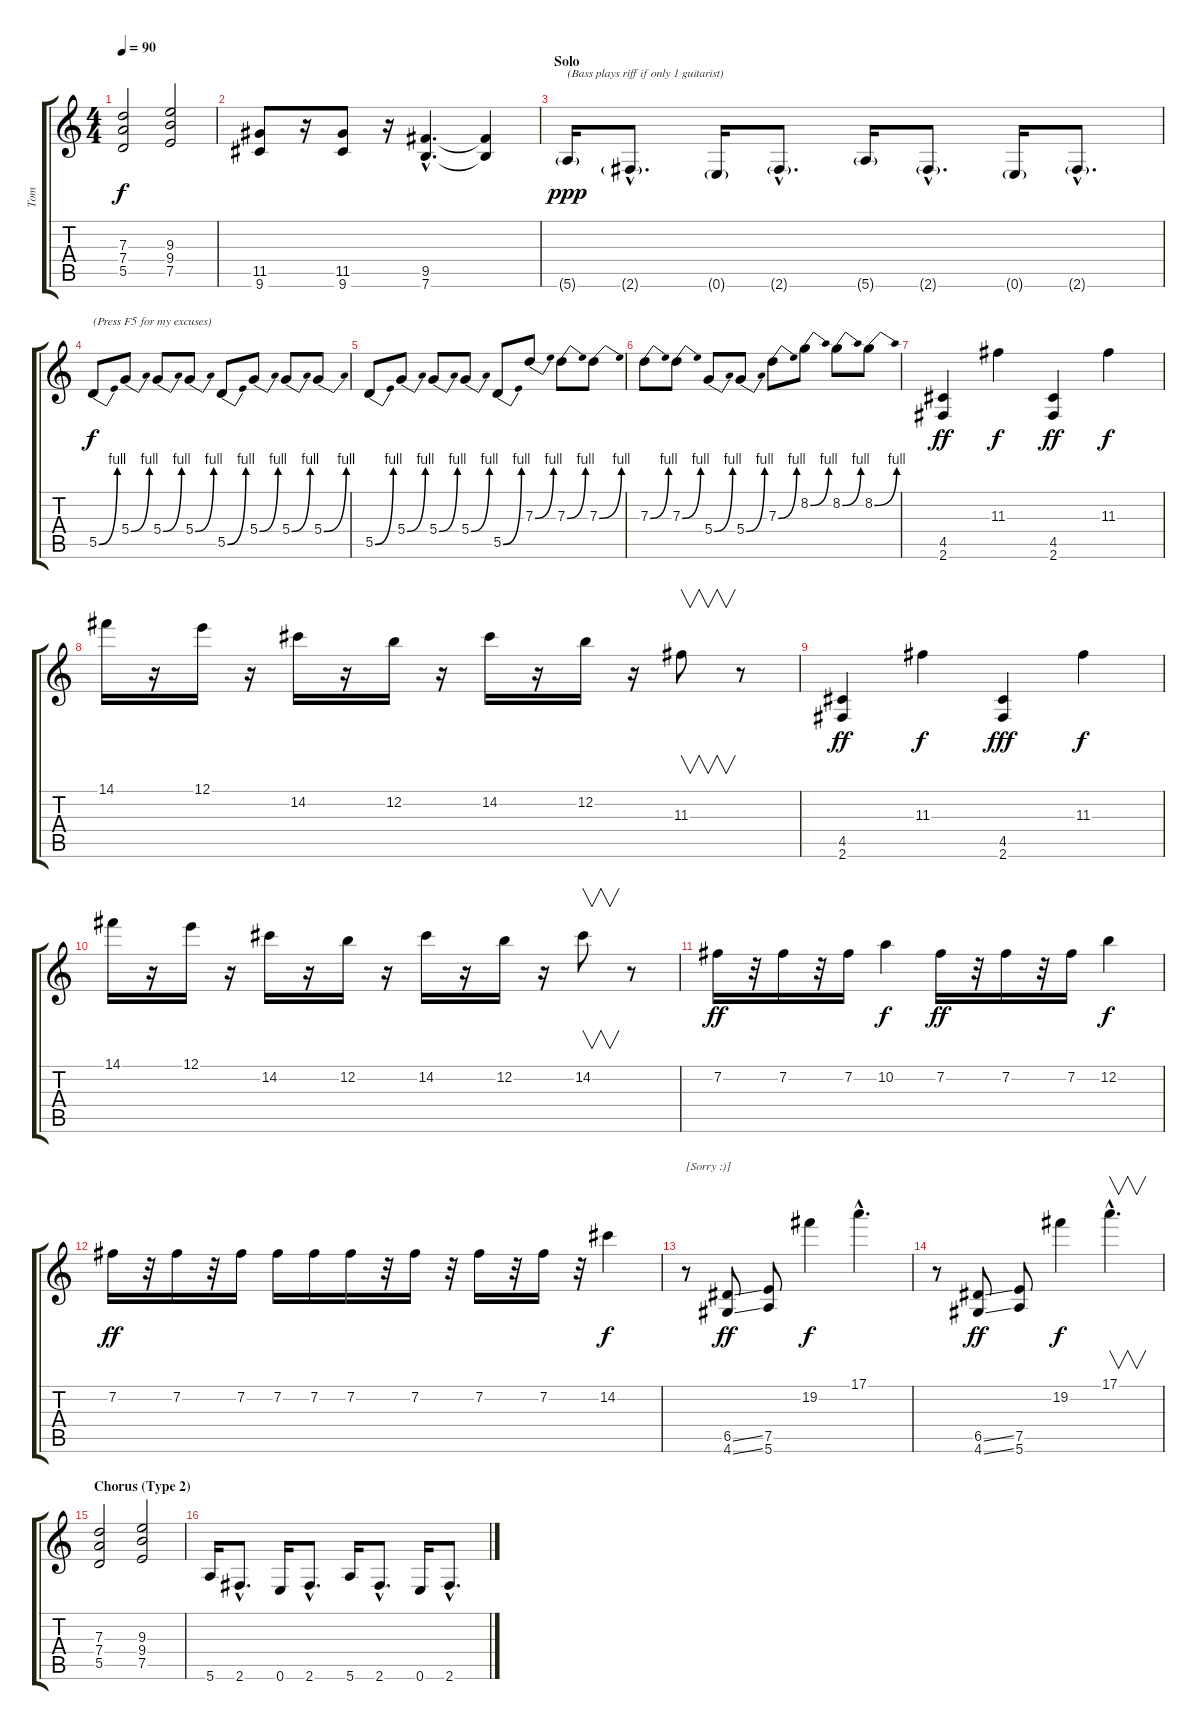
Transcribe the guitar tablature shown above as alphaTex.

\track ("Tom" "Tom") {instrument overdrivenguitar}
\staff {score tabs}
\tuning (E4 B3 G3 D3 A2 E2) {hide}
\ts (4 4)
\tempo 90
\clef g2
\ks c
(7.3 7.4 5.5).2{dy f} (9.3 9.4 7.5).2 |
(11.5 9.6).8 r.16 (11.5 9.6).8 r.16 (9.5{hac} 7.6{hac}).4{d} (9.5{t} 7.6{t}).4 |
\section ("" "Solo")
5.6{g}.16{txt "(Bass plays riff if only 1 guitarist)" dy ppp} 2.6{g hac}.8{d} 0.6{g}.16 2.6{g hac}.8{d} 5.6{g}.16 2.6{g hac}.8{d} 0.6{g}.16 2.6{g hac}.8{d} |
5.5{be (bend 0 0 60 4)}.8{txt "(Press F5 for my excuses)" dy f} 5.4{be (bend 0 0 60 4)}.8 5.4{be (bend 0 0 60 4)}.8 5.4{be (bend 0 0 60 4)}.8 5.5{be (bend 0 0 60 4)}.8 5.4{be (bend 0 0 60 4)}.8 5.4{be (bend 0 0 60 4)}.8 5.4{be (bend 0 0 60 4)}.8 |
5.5{be (bend 0 0 60 4)}.8 5.4{be (bend 0 0 60 4)}.8 5.4{be (bend 0 0 60 4)}.8 5.4{be (bend 0 0 60 4)}.8 5.5{be (bend 0 0 60 4)}.8 7.3{be (bend 0 0 60 4)}.8 7.3{be (bend 0 0 60 4)}.8 7.3{be (bend 0 0 60 4)}.8 |
7.3{be (bend 0 0 60 4)}.8 7.3{be (bend 0 0 60 4)}.8 5.4{be (bend 0 0 60 4)}.8 5.4{be (bend 0 0 60 4)}.8 7.3{be (bend 0 0 60 4)}.8 8.2{be (bend 0 0 60 4)}.8 8.2{be (bend 0 0 60 4)}.8 8.2{be (bend 0 0 60 4)}.8 |
(4.5 2.6).4{dy ff instrument mutedtrumpet} 11.3.4{dy f instrument overdrivenguitar} (4.5 2.6).4{dy ff instrument mutedtrumpet} 11.3.4{dy f instrument overdrivenguitar} |
14.1.16 r.16 12.1.16 r.16 14.2.16 r.16 12.2.16 r.16 14.2.16 r.16 12.2.16 r.16 11.3.8{v} r.8 |
(4.5 2.6).4{dy ff instrument mutedtrumpet} 11.3.4{dy f instrument overdrivenguitar} (4.5 2.6).4{dy fff instrument mutedtrumpet} 11.3.4{dy f instrument overdrivenguitar} |
14.1.16 r.16 12.1.16 r.16 14.2.16 r.16 12.2.16 r.16 14.2.16 r.16 12.2.16 r.16 14.2.8{v} r.8 |
7.2.16{dy ff instrument mutedtrumpet} r.32 7.2.16 r.32 7.2.16 10.2.4{dy f instrument overdrivenguitar} 7.2.16{dy ff instrument mutedtrumpet} r.32 7.2.16 r.32 7.2.16 12.2.4{dy f instrument overdrivenguitar} |
7.2.16{dy ff instrument mutedtrumpet} r.32 7.2.16 r.32 7.2.16 7.2.16 7.2.16 7.2.16 r.32 7.2.16 r.32 7.2.16 r.32 7.2.16 r.32 14.2.4{dy f instrument overdrivenguitar} |
r.8{txt "[Sorry :)]"} (6.5{ss} 4.6{ss}).8{dy ff instrument mutedtrumpet} (7.5 5.6).8 19.2.4{dy f instrument overdrivenguitar} 17.1{hac}.4{d} |
r.8 (6.5{ss} 4.6{ss}).8{dy ff instrument mutedtrumpet} (7.5 5.6).8 19.2.4{dy f instrument overdrivenguitar} 17.1{hac}.4{v d} |
\section ("" "Chorus (Type 2)")
(7.3 7.4 5.5).2{volume 14} (9.3 9.4 7.5).2 |
5.6.16 2.6{hac}.8{d} 0.6.16 2.6{hac}.8{d} 5.6.16 2.6{hac}.8{d} 0.6.16 2.6{hac}.8{d}
